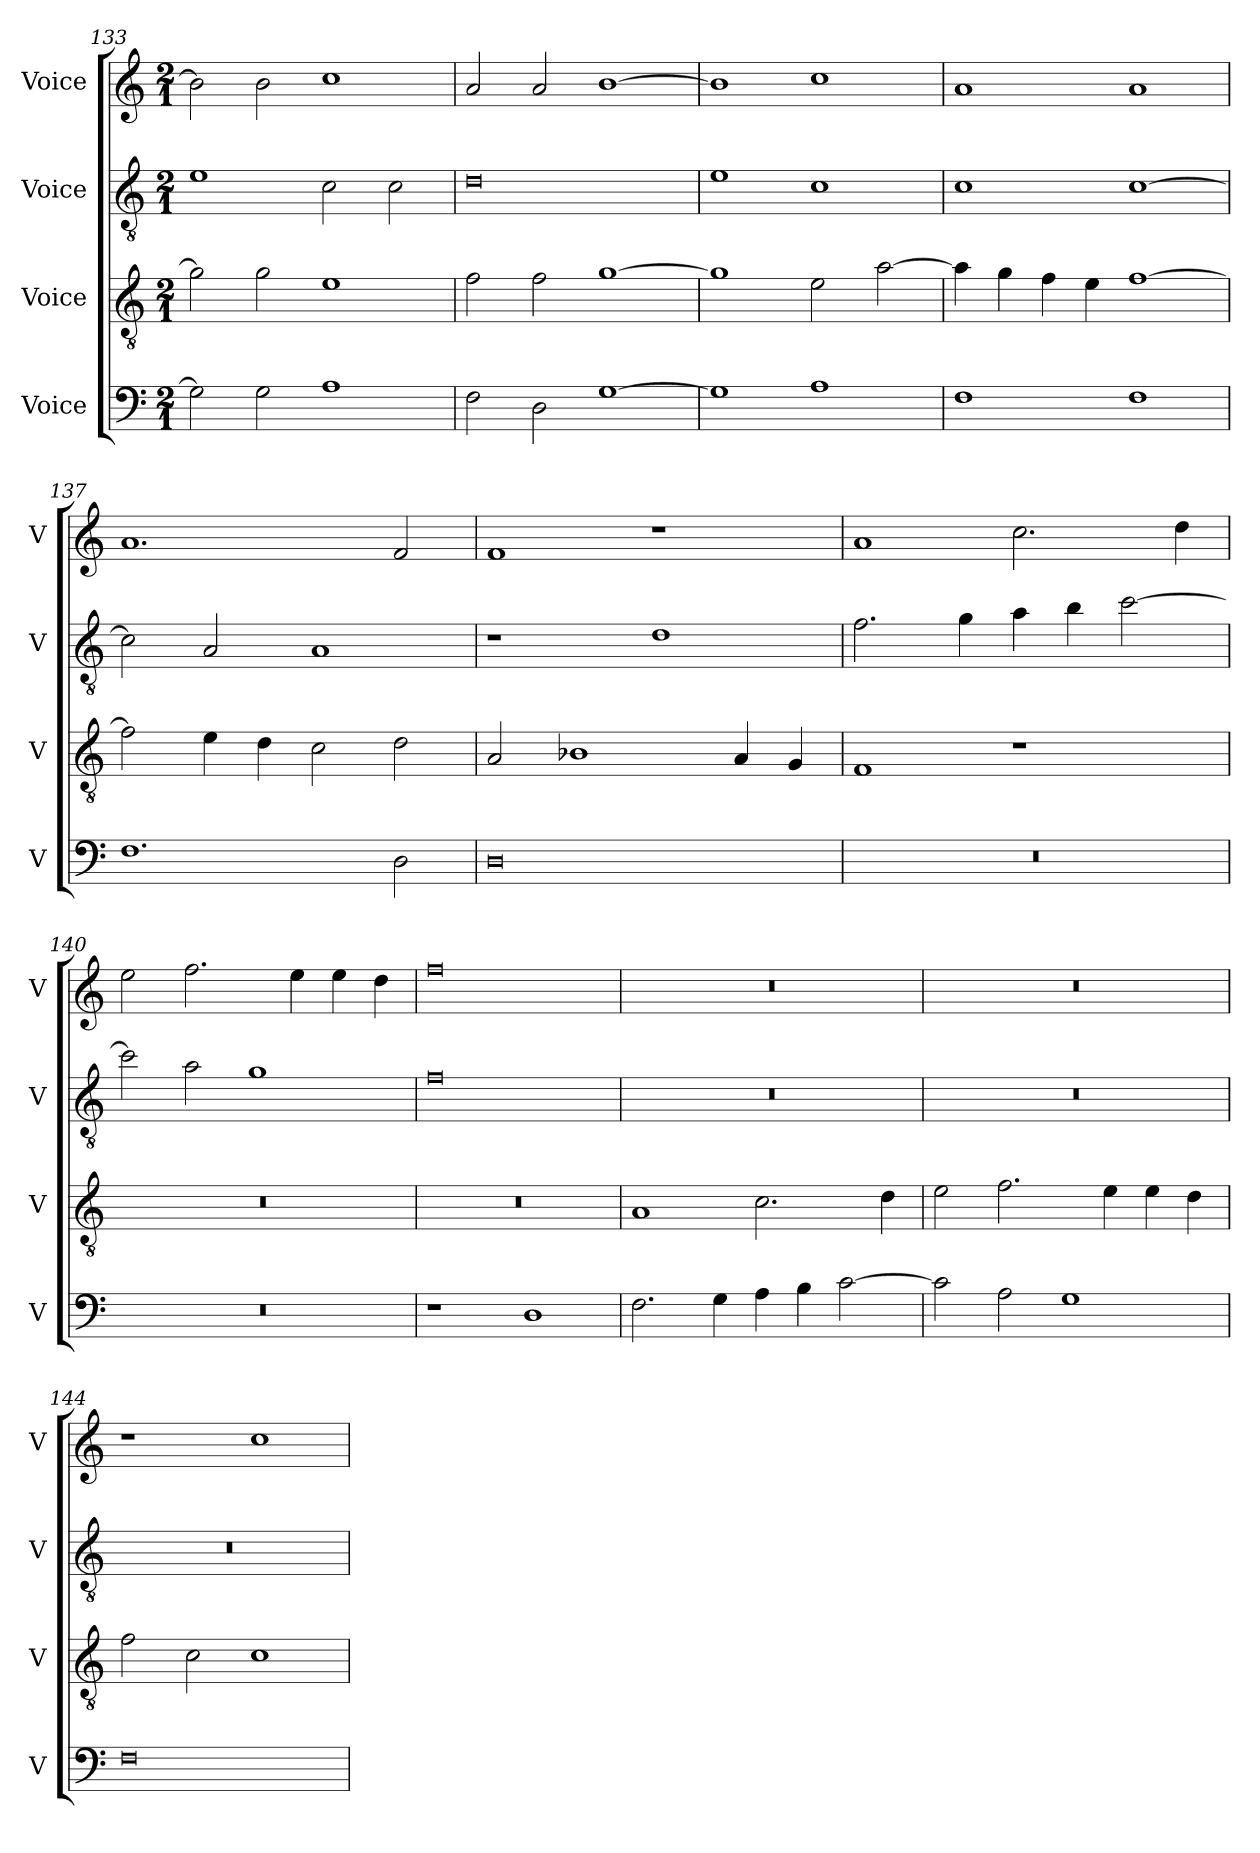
**kern	**kern	**kern	**kern
*part4	*part3	*part2	*part1
*staff4	*staff3	*staff2	*staff1
*I"Voice	*I"Voice	*I"Voice	*I"Voice
*I'V	*I'V	*I'V	*I'V
!!LO:LB:g=z
*clefF4	*clefGv2	*clefGv2	*clefG2
*k[]	*k[]	*k[]	*k[]
*M2/1	*M2/1	*M2/1	*M2/1
=133	=133	=133	=133
2G\]	2g\]	1e	2b\]
2G\	2g\	.	2b\
1A	1e	2c\	1cc
.	.	2c\	.
=134	=134	=134	=134
2F\	2f\	0d	2a/
2D\	2f\	.	2a/
[1G	[1g	.	[1b
=135	=135	=135	=135
1G]	1g]	1e	1b]
1A	2e\	1c	1cc
.	[2a\	.	.
=136	=136	=136	=136
1F	4a\]	1c	1a
.	4g\	.	.
.	4f\	.	.
.	4e\	.	.
1F	[1f	[1c	1a
!!LO:LB:g=z
=137	=137	=137	=137
1.F	2f\]	2c\]	1.a
.	4e\	2A/	.
.	4d\	.	.
.	2c\	1A	.
2D\	2d\	.	2f/
=138	=138	=138	=138
0D	2A/	1r	1f
.	1B-X	.	.
.	.	1d	1r
.	4A/	.	.
.	4G/	.	.
=139	=139	=139	=139
0r	1F	2.f\	1a
.	.	4g\	.
.	1r	4a\	2.cc\
.	.	4b\	.
.	.	[2cc\	.
.	.	.	4dd\
=140	=140	=140	=140
0r	0r	2cc\]	2ee\
.	.	2a\	2.ff\
.	.	1g	.
.	.	.	4ee\
.	.	.	4ee\
.	.	.	4dd\
!!LO:PB:g=z
=141	=141	=141	=141
1r	0r	0f	0ff
1D	.	.	.
=142	=142	=142	=142
2.F\	1A	0r	0r
4G\	.	.	.
4A\	2.c\	.	.
4B\	.	.	.
[2c\	.	.	.
.	4d\	.	.
=143	=143	=143	=143
2c\]	2e\	0r	0r
2A\	2.f\	.	.
1G	.	.	.
.	4e\	.	.
.	4e\	.	.
.	4d\	.	.
=144	=144	=144	=144
0F	2f\	0r	1r
.	2c\	.	.
.	1c	.	1cc
=	=	=	=
*-	*-	*-	*-
